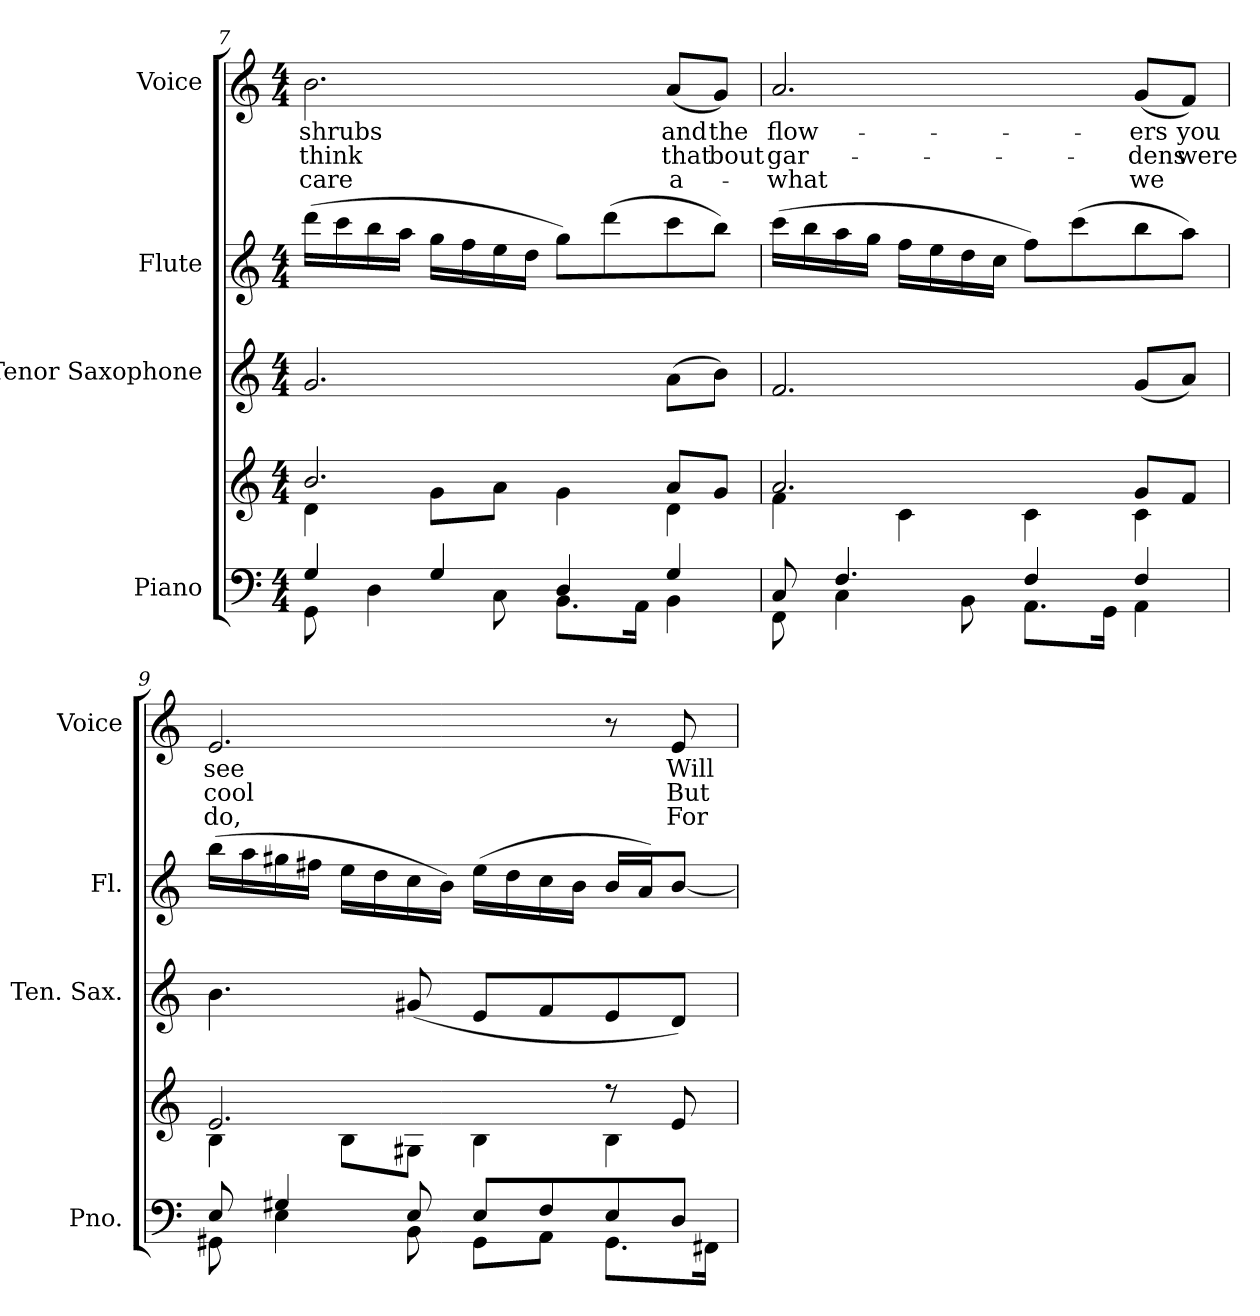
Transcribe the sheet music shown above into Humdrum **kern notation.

**kern	**kern	**kern	**kern	**kern	**text	**text	**text
*part4	*part4	*part3	*part2	*part1	*part1	*part1	*part1
*staff5	*staff4	*staff3	*staff2	*staff1	*staff1	*staff1	*staff1
*I"Piano	*	*I"Tenor Saxophone	*I"Flute	*I"Voice	*	*	*
*I'Pno.	*	*I'Ten. Sax.	*I'Fl.	*I'Voice	*	*	*
!!LO:PB:g=z
*clefF4	*clefG2	*clefG2	*clefG2	*clefG2	*	*	*
*	*	*ITrd8c14	*	*	*	*	*
*k[]	*k[]	*k[]	*k[]	*k[]	*	*	*
*C:	*C:	*C:	*C:	*C:	*	*	*
*M4/4	*M4/4	*M4/4	*M4/4	*M4/4	*	*	*
=7	=7	=7	=7	=7	=7	=7	=7
*^	*^	*	*	*	*	*	*
!	!	!	!	!	!	!	!LO:LY:b:color=#000000	!LO:LY:b:color=#000000	!LO:LY:b:color=#000000
4Gi/	8GGi\	2.bi/	4di\	2.Gi/	(16dddi\LL	2.bi\	shrubs	think	care
.	.	.	.	.	16ccci\	.	.	.	.
.	4Di\	.	.	.	16bbi\	.	.	.	.
.	.	.	.	.	16aai\JJ	.	.	.	.
4Gi/	.	.	8gi\L	.	16ggi\LL	.	.	.	.
.	.	.	.	.	16ffi\	.	.	.	.
.	8Ci\	.	8ai\J	.	16eei\	.	.	.	.
.	.	.	.	.	16ddi\JJ	.	.	.	.
4Di/	8.BBi\L	.	4gi\	.	8ggi\L)	.	.	.	.
.	.	.	.	.	(8dddi\	.	.	.	.
.	16AAi\Jk	.	.	.	.	.	.	.	.
!	!	!	!	!	!	!	!LO:LY:b:color=#000000	!LO:LY:b:color=#000000	!LO:LY:b:color=#000000
4Gi/	4BBi\	8ai/L	4di\	(8Ai\L	8ccci\	(8ai/L	and	that	a-
!	!	!	!	!	!	!	!LO:LY:b:color=#000000	!LO:LY:b:color=#000000	!
.	.	8gi/J	.	8Bi\J)	8bbi\J)	8gi/J)	the	-bout	.
=8	=8	=8	=8	=8	=8	=8	=8	=8	=8
!	!	!	!	!	!	!	!LO:LY:b:color=#000000	!LO:LY:b:color=#000000	!LO:LY:b:color=#000000
8Ci/	8FFi\	2.ai/	4fi\	2.Fi/	(16ccci\LL	2.ai/	flow-	gar-	what
.	.	.	.	.	16bbi\	.	.	.	.
4.Fi/	4Ci\	.	.	.	16aai\	.	.	.	.
.	.	.	.	.	16ggi\JJ	.	.	.	.
.	.	.	4ci\	.	16ffi\LL	.	.	.	.
.	.	.	.	.	16eei\	.	.	.	.
.	8BBi\	.	.	.	16ddi\	.	.	.	.
.	.	.	.	.	16cci\JJ	.	.	.	.
4Fi/	8.AAi\L	.	4ci\	.	8ffi\L)	.	.	.	.
.	.	.	.	.	(8ccci\	.	.	.	.
.	16GGi\Jk	.	.	.	.	.	.	.	.
!	!	!	!	!	!	!	!LO:LY:b:color=#000000	!LO:LY:b:color=#000000	!LO:LY:b:color=#000000
4Fi/	4AAi\	8gi/L	4ci\	(8Gi/L	8bbi\	(8gi/L	-ers	-dens	we
!	!	!	!	!	!	!	!LO:LY:b:color=#000000	!LO:LY:b:color=#000000	!
.	.	8fi/J	.	8Ai/J)	8aai\J)	8fi/J)	you	were	.
=9	=9	=9	=9	=9	=9	=9	=9	=9	=9
!	!	!	!	!	!	!	!LO:LY:b:color=#000000	!LO:LY:b:color=#000000	!LO:LY:b:color=#000000
8Ei/	8GG#Xi\	2.ei/	4Bi\	4.Bi\	(16bbi\LL	2.ei/	see	cool	do,
.	.	.	.	.	16aai\	.	.	.	.
4G#Xi/	4Ei\	.	.	.	16gg#Xi\	.	.	.	.
.	.	.	.	.	16ff#Xi\JJ	.	.	.	.
.	.	.	8Bi\L	.	16eei\LL	.	.	.	.
.	.	.	.	.	16ddi\	.	.	.	.
8Ei/	8BBi\	.	8G#Xi\J	(8G#Xi/	16cci\	.	.	.	.
.	.	.	.	.	16bi\JJ)	.	.	.	.
8Ei/L	8GG#i\L	.	4Bi\	8Ei/L	(16eei\LL	.	.	.	.
.	.	.	.	.	16ddi\	.	.	.	.
8Fi/	8AAi\J	.	.	8Fi/	16cci\	.	.	.	.
.	.	.	.	.	16bi\JJ	.	.	.	.
8Ei/	8.GG#i\L	8r	4Bi\	8Ei/	16bi/LL	8r	.	.	.
.	.	.	.	.	16ai/J)	.	.	.	.
!	!	!	!	!	!	!	!LO:LY:b:color=#000000	!LO:LY:b:color=#000000	!LO:LY:b:color=#000000
8Di/J	.	8ei/	.	8Di/J)	[8bi/J	8ei/	Will	But	For
.	16FF#Xi\Jk	.	.	.	.	.	.	.	.
*v	*v	*	*	*	*	*	*	*	*
*	*v	*v	*	*	*	*	*	*
=	=	=	=	=	=	=	=
*-	*-	*-	*-	*-	*-	*-	*-
